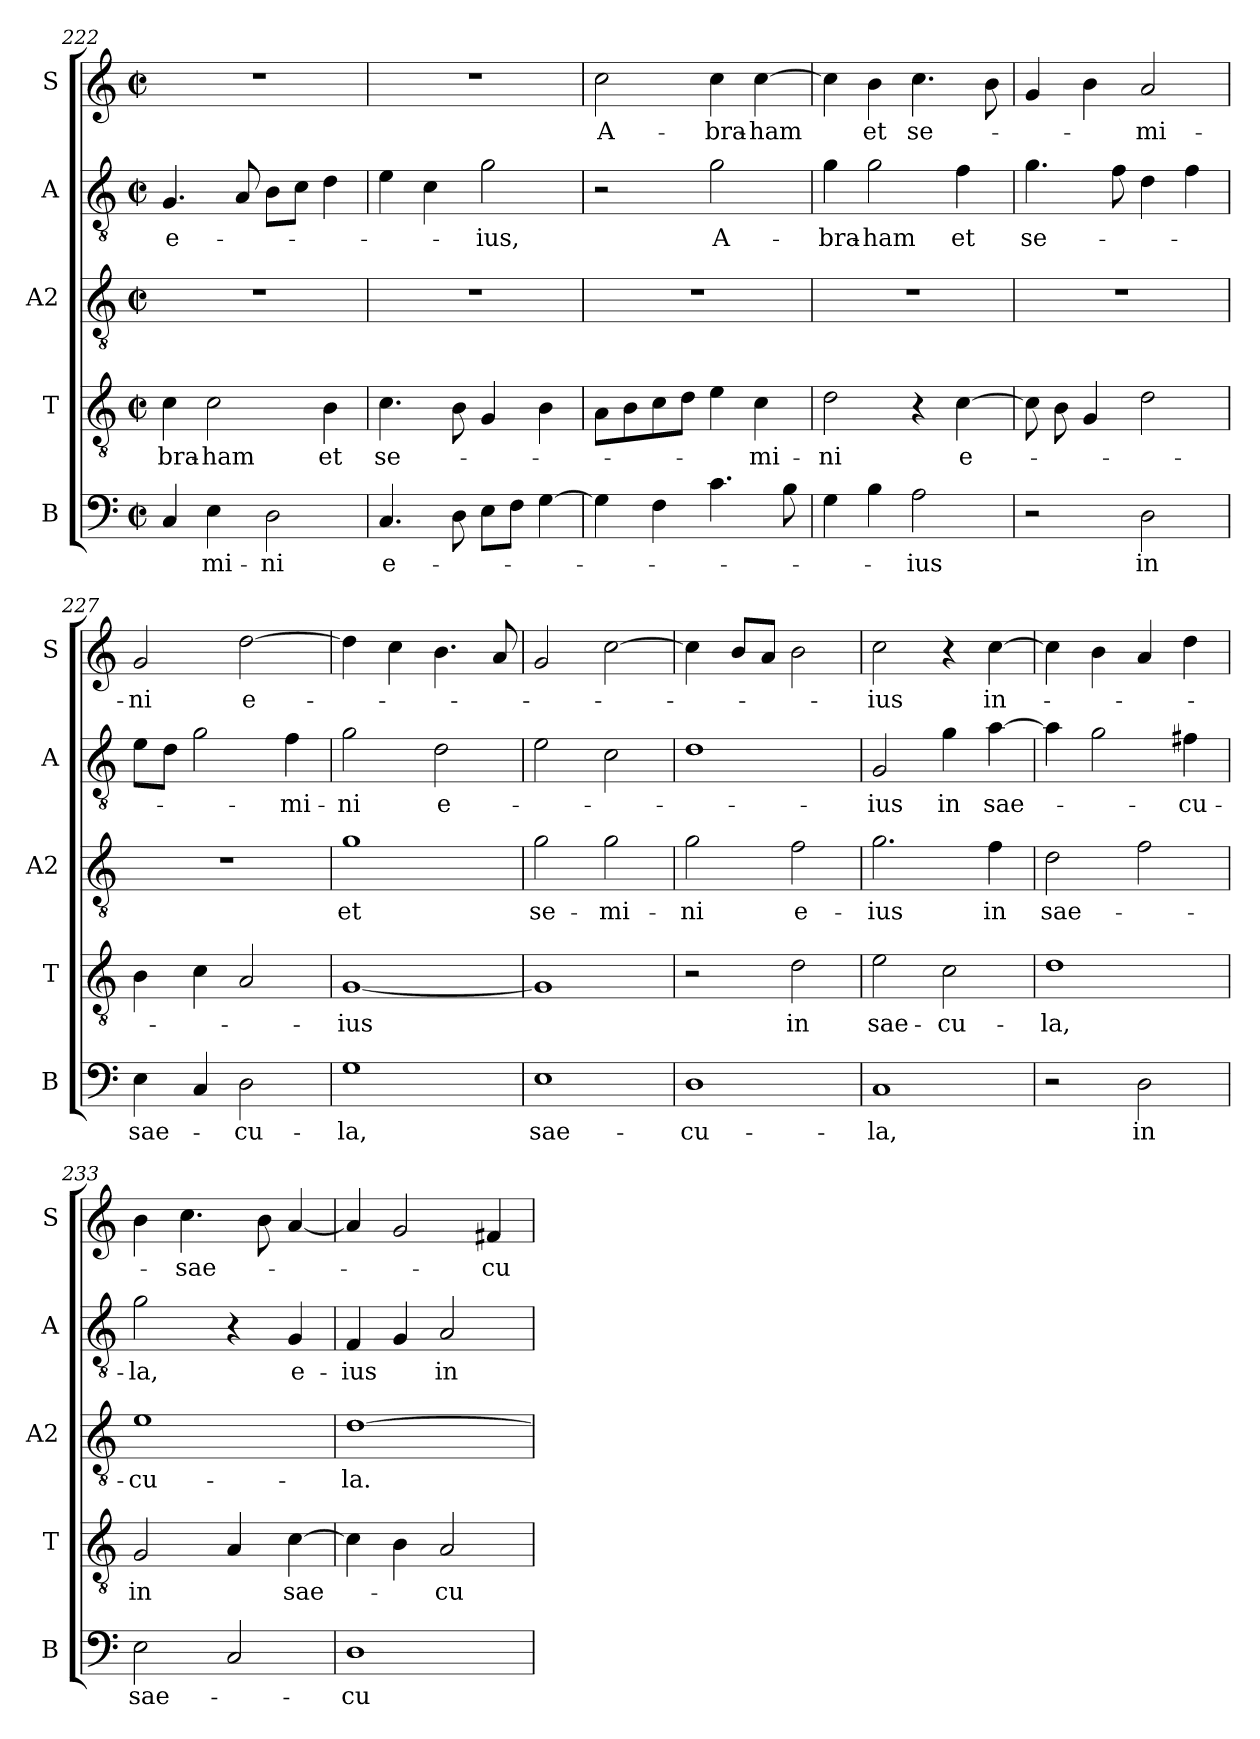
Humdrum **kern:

**kern	**text	**kern	**text	**kern	**text	**kern	**text	**kern	**text
*part5	*part5	*part4	*part4	*part3	*part3	*part2	*part2	*part1	*part1
*staff5	*staff5	*staff4	*staff4	*staff3	*staff3	*staff2	*staff2	*staff1	*staff1
*I"B	*	*I"T	*	*I"A2	*	*I"A	*	*I"S	*
*I'B	*	*I'T	*	*I'A2	*	*I'A	*	*I'S	*
*clefF4	*	*clefGv2	*	*clefGv2	*	*clefGv2	*	*clefG2	*
*k[]	*	*k[]	*	*k[]	*	*k[]	*	*k[]	*
*M2/2	*	*M2/2	*	*M2/2	*	*M2/2	*	*M2/2	*
*met(c|)	*	*met(c|)	*	*met(c|)	*	*met(c|)	*	*met(c|)	*
=222	=222	=222	=222	=222	=222	=222	=222	=222	=222
!	!	!	!LO:LY:b	!	!	!	!LO:LY:b	!	!
4C/	.	4c\	-bra-	1r	.	4.G/	e-	1r	.
!	!LO:LY:b	!	!LO:LY:b	!	!	!	!	!	!
4E\	-mi-	2c\	-ham	.	.	.	.	.	.
.	.	.	.	.	.	8A/	.	.	.
!	!LO:LY:b	!	!	!	!	!	!	!	!
2D\	-ni	.	.	.	.	8B\L	.	.	.
.	.	.	.	.	.	8c\J	.	.	.
!	!	!	!LO:LY:b	!	!	!	!	!	!
.	.	4B\	et	.	.	4d\	.	.	.
=223	=223	=223	=223	=223	=223	=223	=223	=223	=223
!	!LO:LY:b	!	!LO:LY:b	!	!	!	!	!	!
4.C/	e-	4.c\	se-	1r	.	4e\	.	1r	.
.	.	.	.	.	.	4c\	.	.	.
8D\	.	8B\	.	.	.	.	.	.	.
!	!	!	!	!	!	!	!LO:LY:b	!	!
8E\L	.	4G/	.	.	.	2g\	-ius,	.	.
8F\J	.	.	.	.	.	.	.	.	.
[4G\	.	4B\	.	.	.	.	.	.	.
=224	=224	=224	=224	=224	=224	=224	=224	=224	=224
!	!	!	!	!	!	!	!	!	!LO:LY:b
4G\]	.	8A\L	.	1r	.	2r	.	2cc\	A-
.	.	8B\	.	.	.	.	.	.	.
4F\	.	8c\	.	.	.	.	.	.	.
.	.	8d\J	.	.	.	.	.	.	.
!	!	!	!	!	!	!	!LO:LY:b	!	!LO:LY:b
4.c\	.	4e\	.	.	.	2g\	A-	4cc\	-bra-
!	!	!	!LO:LY:b	!	!	!	!	!	!LO:LY:b
.	.	4c\	-mi-	.	.	.	.	[4cc\	-ham
8B\	.	.	.	.	.	.	.	.	.
!!LO:LB:g=z
=225	=225	=225	=225	=225	=225	=225	=225	=225	=225
!	!	!	!LO:LY:b	!	!	!	!LO:LY:b	!	!
4G\	.	2d\	-ni	1r	.	4g\	-bra-	4cc\]	.
!	!	!	!	!	!	!	!LO:LY:b	!	!LO:LY:b
4B\	.	.	.	.	.	2g\	-ham	4b\	et
!	!LO:LY:b	!	!	!	!	!	!	!	!LO:LY:b
2A\	ius	4r	.	.	.	.	.	4.cc\	se-
!	!	!	!LO:LY:b	!	!	!	!LO:LY:b	!	!
.	.	[4c\	e-	.	.	4f\	et	.	.
.	.	.	.	.	.	.	.	8b\	.
=226	=226	=226	=226	=226	=226	=226	=226	=226	=226
!	!	!	!	!	!	!	!LO:LY:b	!	!
2r	.	8c\]	.	1r	.	4.g\	se-	4g/	.
.	.	8B\	.	.	.	.	.	.	.
.	.	4G/	.	.	.	.	.	4b\	.
.	.	.	.	.	.	8f\	.	.	.
!	!LO:LY:b	!	!	!	!	!	!	!	!LO:LY:b
2D\	in	2d\	.	.	.	4d\	.	2a/	-mi-
.	.	.	.	.	.	4f\	.	.	.
=227	=227	=227	=227	=227	=227	=227	=227	=227	=227
!	!LO:LY:b	!	!	!	!	!	!	!	!LO:LY:b
4E\	sae-	4B\	.	1r	.	8e\L	.	2g/	-ni
.	.	.	.	.	.	8d\J	.	.	.
4C/	.	4c\	.	.	.	2g\	.	.	.
!	!LO:LY:b	!	!	!	!	!	!	!	!LO:LY:b
2D\	-cu-	2A/	.	.	.	.	.	[2dd\	e-
!	!	!	!	!	!	!	!LO:LY:b	!	!
.	.	.	.	.	.	4f\	-mi-	.	.
=228	=228	=228	=228	=228	=228	=228	=228	=228	=228
!	!LO:LY:b	!	!LO:LY:b	!	!LO:LY:b	!	!LO:LY:b	!	!
1G	-la,	[1G	ius	1g	et	2g\	-ni	4dd\]	.
.	.	.	.	.	.	.	.	4cc\	.
!	!	!	!	!	!	!	!LO:LY:b	!	!
.	.	.	.	.	.	2d\	e-	4.b\	.
.	.	.	.	.	.	.	.	8a/	.
=229	=229	=229	=229	=229	=229	=229	=229	=229	=229
!	!LO:LY:b	!	!	!	!LO:LY:b	!	!	!	!
1E	sae-	1G]	.	2g\	se-	2e\	.	2g/	.
!	!	!	!	!	!LO:LY:b	!	!	!	!
.	.	.	.	2g\	-mi-	2c\	.	[2cc\	.
=230	=230	=230	=230	=230	=230	=230	=230	=230	=230
!	!LO:LY:b	!	!	!	!LO:LY:b	!	!	!	!
1D	-cu-	2r	.	2g\	-ni	1d	.	4cc\]	.
.	.	.	.	.	.	.	.	8b/L	.
.	.	.	.	.	.	.	.	8a/J	.
!	!	!	!LO:LY:b	!	!LO:LY:b	!	!	!	!
.	.	2d\	in	2f\	e-	.	.	2b\	.
!!LO:PB:g=z
=231	=231	=231	=231	=231	=231	=231	=231	=231	=231
!	!LO:LY:b	!	!LO:LY:b	!	!LO:LY:b	!	!LO:LY:b	!	!LO:LY:b
1C	-la,	2e\	sae-	2.g\	-ius	2G/	-ius	2cc\	-ius
!	!	!	!LO:LY:b	!	!	!	!LO:LY:b	!	!
.	.	2c\	-cu-	.	.	4g\	in	4r	.
!	!	!	!	!	!LO:LY:b	!	!LO:LY:b	!	!LO:LY:b
.	.	.	.	4f\	in	[4a\	sae-	[4cc\	in-
=232	=232	=232	=232	=232	=232	=232	=232	=232	=232
!	!	!	!LO:LY:b	!	!LO:LY:b	!	!	!	!
2r	.	1d	-la,	2d\	sae-	4a\]	.	4cc\]	.
.	.	.	.	.	.	2g\	.	4b\	.
!	!LO:LY:b	!	!	!	!	!	!	!	!
2D\	in	.	.	2f\	.	.	.	4a/	.
!	!	!	!	!	!	!	!LO:LY:b	!	!
.	.	.	.	.	.	4f#i\	-cu-	4dd\	.
=233	=233	=233	=233	=233	=233	=233	=233	=233	=233
!	!LO:LY:b	!	!LO:LY:b	!	!LO:LY:b	!	!LO:LY:b	!	!
2E\	sae-	2G/	in	1e	-cu-	2g\	-la,	4b\	.
!	!	!	!	!	!	!	!	!	!LO:LY:b
.	.	.	.	.	.	.	.	4.cc\	-sae-
2C/	.	4A/	.	.	.	4r	.	.	.
.	.	.	.	.	.	.	.	8b\	.
!	!	!	!LO:LY:b	!	!	!	!LO:LY:b	!	!
.	.	[4c\	sae-	.	.	4G/	e-	[4a/	.
=234	=234	=234	=234	=234	=234	=234	=234	=234	=234
!	!LO:LY:b	!	!	!	!LO:LY:b	!	!LO:LY:b	!	!
1D	-cu-	4c\]	.	[1d	-la.	4F/	-ius	4a/]	.
.	.	4B\	.	.	.	4G/	.	2g/	.
!	!	!	!LO:LY:b	!	!	!	!LO:LY:b	!	!
.	.	2A/	-cu-	.	.	2A/	in	.	.
!	!	!	!	!	!	!	!	!	!LO:LY:b
.	.	.	.	.	.	.	.	4f#X/	-cu-
=	=	=	=	=	=	=	=	=	=
*-	*-	*-	*-	*-	*-	*-	*-	*-	*-
